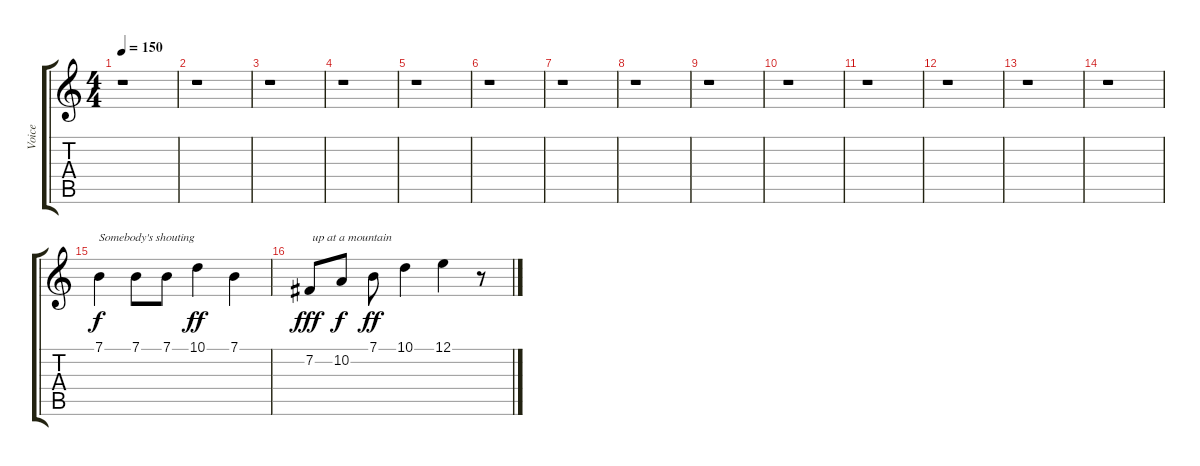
\track ("Voice" "Voice") {instrument lead3calliope}
\staff {score tabs}
\tuning (E4 B3 G3 D3 A2 E2) {hide}
\ts (4 4)
\tempo 150
\clef g2
\ks c
r.1{dy f instrument lead3calliope} |
r.1 |
r.1 |
r.1 |
r.1 |
r.1 |
r.1 |
r.1 |
r.1 |
r.1 |
r.1 |
r.1 |
r.1 |
r.1 |
7.1.4{txt "Somebody's shouting"} 7.1.8 7.1.8 10.1.4{dy ff} 7.1.4 |
7.2.8{txt " up at a mountain" dy fff} 10.2.8{dy f} 7.1.8{dy ff} 10.1.4 12.1.4 r.8
